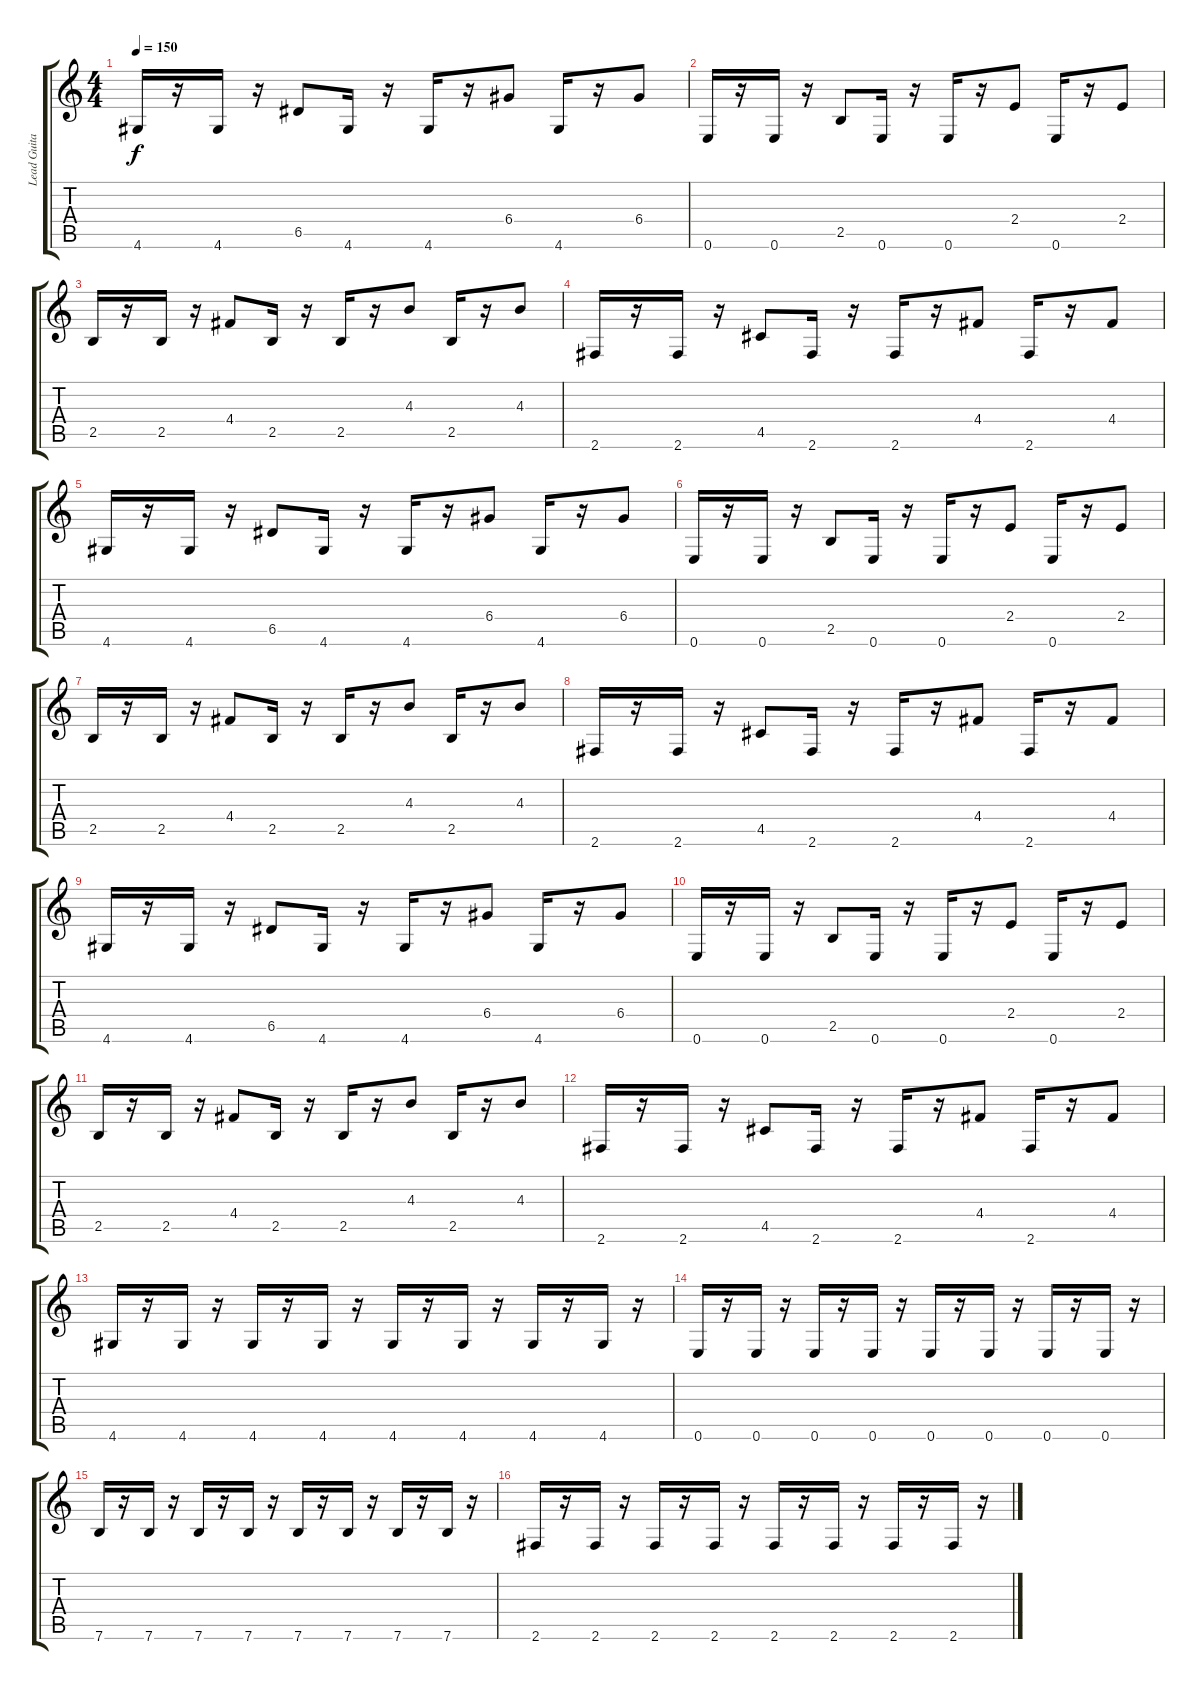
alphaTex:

\track ("Lead Guitar" "Lead Guita") {instrument distortionguitar}
\staff {score tabs}
\tuning (E4 B3 G3 D3 A2 E2) {hide}
\ts (4 4)
\tempo 150
\clef g2
\ks c
4.6.16{dy f instrument distortionguitar} r.16 4.6.16 r.16 6.5.8 4.6.16 r.16 4.6.16 r.16 6.4.8 4.6.16 r.16 6.4.8 |
0.6.16 r.16 0.6.16 r.16 2.5.8 0.6.16 r.16 0.6.16 r.16 2.4.8 0.6.16 r.16 2.4.8 |
2.5.16 r.16 2.5.16 r.16 4.4.8 2.5.16 r.16 2.5.16 r.16 4.3.8 2.5.16 r.16 4.3.8 |
2.6.16 r.16 2.6.16 r.16 4.5.8 2.6.16 r.16 2.6.16 r.16 4.4.8 2.6.16 r.16 4.4.8 |
4.6.16 r.16 4.6.16 r.16 6.5.8 4.6.16 r.16 4.6.16 r.16 6.4.8 4.6.16 r.16 6.4.8 |
0.6.16 r.16 0.6.16 r.16 2.5.8 0.6.16 r.16 0.6.16 r.16 2.4.8 0.6.16 r.16 2.4.8 |
2.5.16 r.16 2.5.16 r.16 4.4.8 2.5.16 r.16 2.5.16 r.16 4.3.8 2.5.16 r.16 4.3.8 |
2.6.16 r.16 2.6.16 r.16 4.5.8 2.6.16 r.16 2.6.16 r.16 4.4.8 2.6.16 r.16 4.4.8 |
4.6.16 r.16 4.6.16 r.16 6.5.8 4.6.16 r.16 4.6.16 r.16 6.4.8 4.6.16 r.16 6.4.8 |
0.6.16 r.16 0.6.16 r.16 2.5.8 0.6.16 r.16 0.6.16 r.16 2.4.8 0.6.16 r.16 2.4.8 |
2.5.16 r.16 2.5.16 r.16 4.4.8 2.5.16 r.16 2.5.16 r.16 4.3.8 2.5.16 r.16 4.3.8 |
2.6.16 r.16 2.6.16 r.16 4.5.8 2.6.16 r.16 2.6.16 r.16 4.4.8 2.6.16 r.16 4.4.8 |
4.6.16 r.16 4.6.16 r.16 4.6.16 r.16 4.6.16 r.16 4.6.16 r.16 4.6.16 r.16 4.6.16 r.16 4.6.16 r.16 |
0.6.16 r.16 0.6.16 r.16 0.6.16 r.16 0.6.16 r.16 0.6.16 r.16 0.6.16 r.16 0.6.16 r.16 0.6.16 r.16 |
7.6.16 r.16 7.6.16 r.16 7.6.16 r.16 7.6.16 r.16 7.6.16 r.16 7.6.16 r.16 7.6.16 r.16 7.6.16 r.16 |
2.6.16 r.16 2.6.16 r.16 2.6.16 r.16 2.6.16 r.16 2.6.16 r.16 2.6.16 r.16 2.6.16 r.16 2.6.16 r.16
